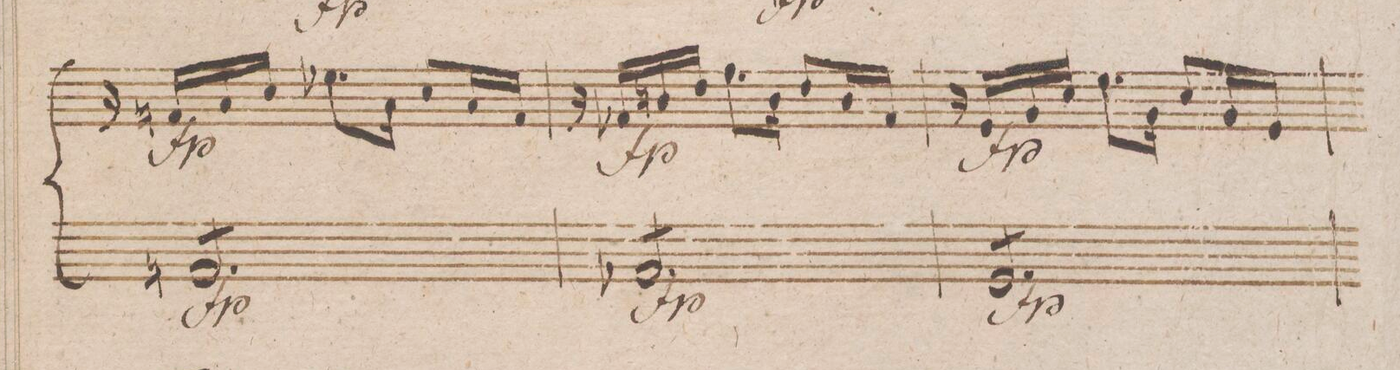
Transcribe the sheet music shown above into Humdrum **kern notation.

**kern	**dynam
*I"Violoncello et Baſso.	*
*clefF4	*
*k[b-e-a-d-]	*
*met(c|)	*
*M3/4	*
8AAn/L	fp
8AAn/	.
8AAn/	.
8AAn/	.
8AAn/	.
8AAn/J	.
=119	=119
8AA-/L	fp
8AA-/	.
8AA-/	.
8AA-/	.
8AA-/	.
8AA-/J	.
=120	=120
8GG/L	fp
8GG/	.
8GG/	.
8GG/	.
8GG/	.
8GG/J	.
=121	=121
*-	*-
